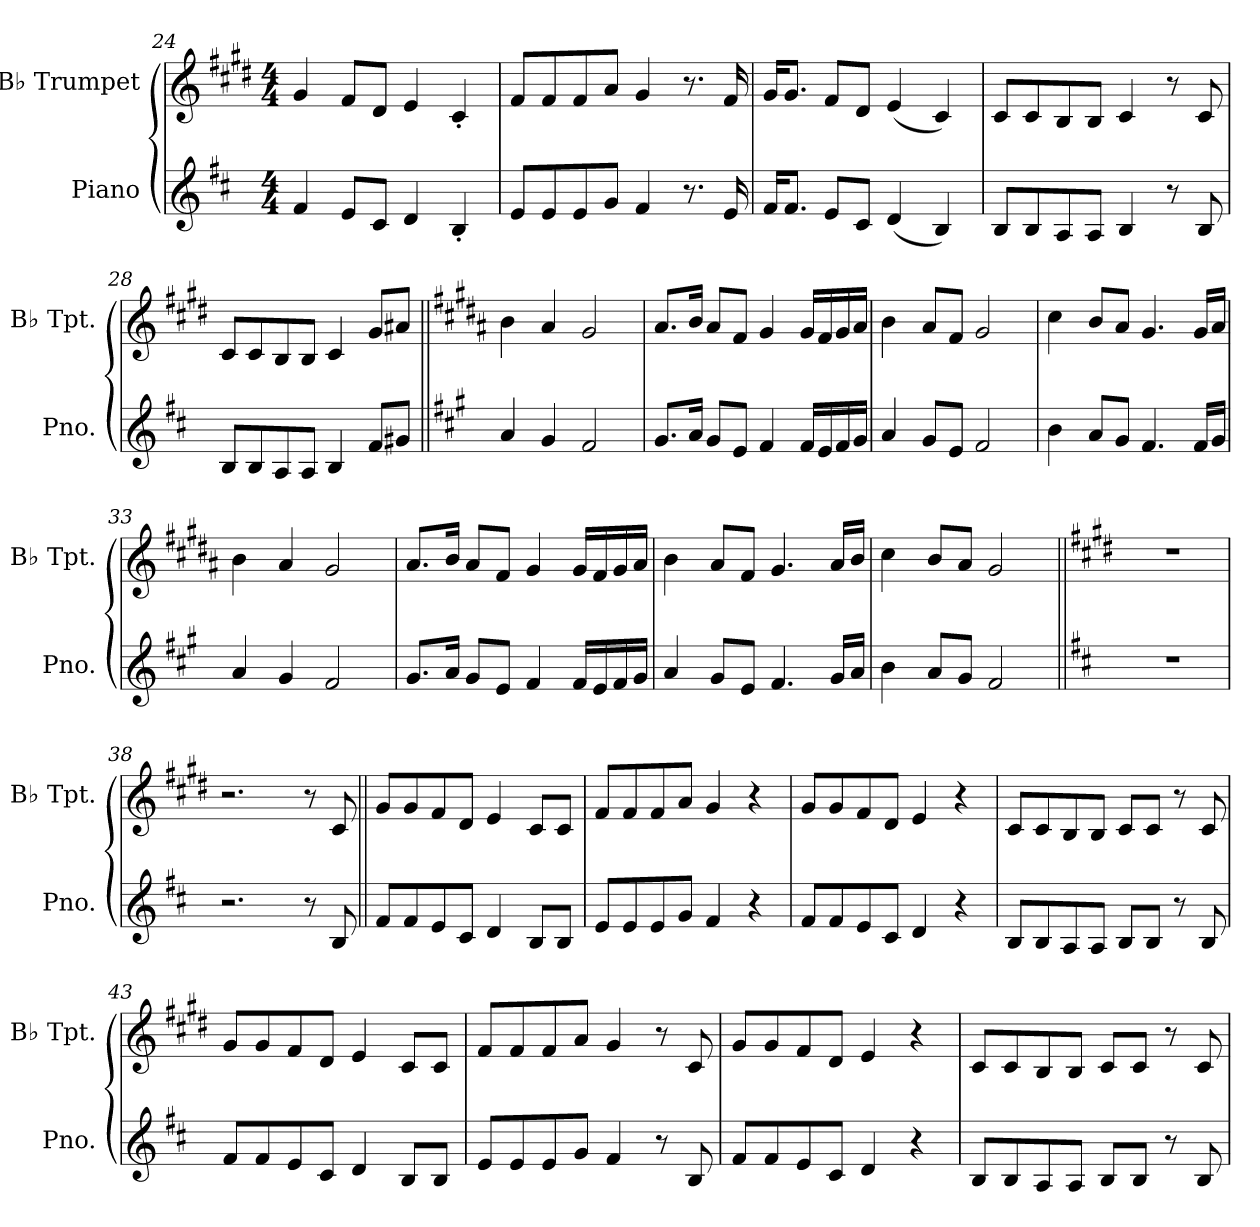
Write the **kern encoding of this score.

**kern	**kern
*part2	*part1
*staff2	*staff1
*I"Piano	*I"B♭ Trumpet
*I'Pno.	*I'B♭ Tpt.
*clefG2	*clefG2
*	*ITrd1c2
*k[f#c#]	*k[f#c#]
*M4/4	*M4/4
=24	=24
4f#	4f#
8eL	8eL
8c#J	8c#J
4d	4d
4B'	4B'
=25	=25
8eL	8eL
8e	8e
8e	8e
8gJ	8gJ
4f#	4f#
8.r	8.r
16e	16e
=26	=26
16f#KL	16f#KL
8.f#J	8.f#J
8eL	8eL
8c#J	8c#J
(<4d	(<4d
4B)	4B)
=27	=27
8BL	8BL
8B	8B
8A	8A
8AJ	8AJ
4B	4B
8r	8r
8B	8B
=28	=28
8BL	8BL
8B	8B
8A	8A
8AJ	8AJ
4B	4B
8f#L	8f#L
8g#XJ	8g#XJ
=29||	=29||
*k[f#c#g#]	*k[f#c#g#]
4a	4a
4g#	4g#
2f#	2f#
=30	=30
8.g#L	8.g#L
16aJk	16aJk
8g#L	8g#L
8eJ	8eJ
4f#	4f#
16f#LL	16f#LL
16e	16e
16f#	16f#
16g#JJ	16g#JJ
=31	=31
4a	4a
8g#L	8g#L
8eJ	8eJ
2f#	2f#
=32	=32
4b	4b
8aL	8aL
8g#J	8g#J
4.f#	4.f#
16f#LL	16f#LL
16g#JJ	16g#JJ
=33	=33
4a	4a
4g#	4g#
2f#	2f#
=34	=34
8.g#L	8.g#L
16aJk	16aJk
8g#L	8g#L
8eJ	8eJ
4f#	4f#
16f#LL	16f#LL
16e	16e
16f#	16f#
16g#JJ	16g#JJ
=35	=35
4a	4a
8g#L	8g#L
8eJ	8eJ
4.f#	4.f#
16g#LL	16g#LL
16aJJ	16aJJ
=36	=36
4b	4b
8aL	8aL
8g#J	8g#J
2f#	2f#
=37||	=37||
*k[f#c#]	*k[f#c#]
1r	1r
=38	=38
2.r	2.r
8r	8r
8B	8B
=39||	=39||
8f#L	8f#L
8f#	8f#
8e	8e
8c#J	8c#J
4d	4d
8BL	8BL
8BJ	8BJ
=40	=40
8eL	8eL
8e	8e
8e	8e
8gJ	8gJ
4f#	4f#
4r	4r
=41	=41
8f#L	8f#L
8f#	8f#
8e	8e
8c#J	8c#J
4d	4d
4r	4r
=42	=42
8BL	8BL
8B	8B
8A	8A
8AJ	8AJ
8BL	8BL
8BJ	8BJ
8r	8r
8B	8B
=43	=43
8f#L	8f#L
8f#	8f#
8e	8e
8c#J	8c#J
4d	4d
8BL	8BL
8BJ	8BJ
=44	=44
8eL	8eL
8e	8e
8e	8e
8gJ	8gJ
4f#	4f#
8r	8r
8B	8B
=45	=45
8f#L	8f#L
8f#	8f#
8e	8e
8c#J	8c#J
4d	4d
4r	4r
=46	=46
8BL	8BL
8B	8B
8A	8A
8AJ	8AJ
8BL	8BL
8BJ	8BJ
8r	8r
8B	8B
=	=
*-	*-
